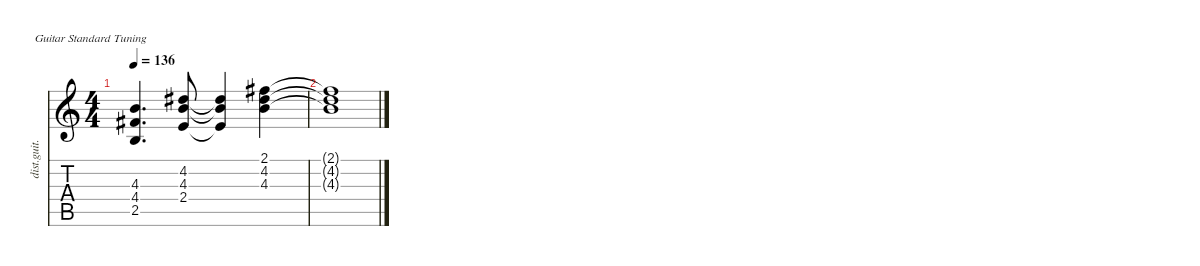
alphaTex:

\defaultSystemsLayout 4
\hideDynamics
\bracketExtendMode nobrackets
\otherSystemsTrackNameOrientation horizontal
\track ("Guitar 3" "dist.guit.") {instrument distortionguitar}
\staff {score tabs}
\tuning (E4 B3 G3 D3 A2 E2)
\ts (4 4)
\tempo 136
\clef g2
\ks c
(4.3 4.4{acc #} 2.5).4{d dy f} (4.2{acc #} 4.3 2.4).8 (4.2{t acc #} 4.3{t} 2.4{t}).4 (2.1{acc #} 4.2{acc #} 4.3).4 |
(2.1{t acc #} 4.2{t acc #} 4.3{t}).1
